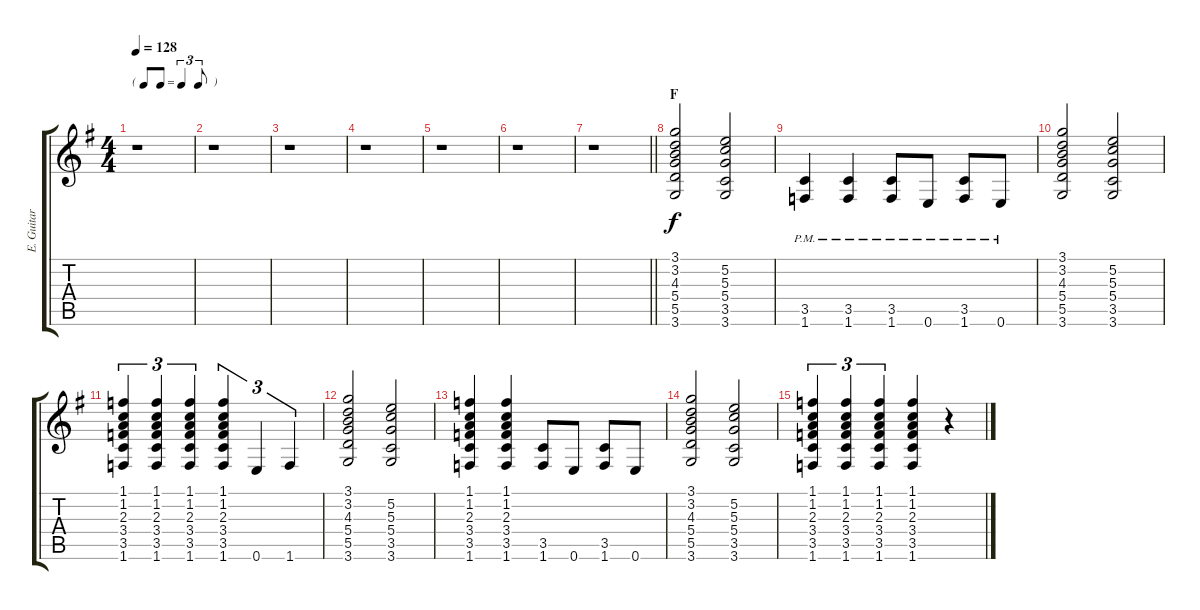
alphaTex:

\track ("E. Guitar I" "E. Guitar ") {instrument overdrivenguitar}
\staff {score tabs}
\tuning (E4 B3 G3 D3 A2 E2) {hide}
\ts (4 4)
\tf triplet8th
\tempo 128
\clef g2
\ks g
r.1{dy f} |
r.1 |
r.1 |
r.1 |
r.1 |
r.1 |
\barLineRight lightlight
r.1 |
\section ("" "F")
(3.1 3.2 4.3 5.4 5.5 3.6).2 (5.2 5.3 5.4 3.5 3.6).2 |
(3.5{pm} 1.6{pm}).4 (3.5{pm} 1.6{pm}).4 (3.5{pm} 1.6{pm}).8 0.6{pm}.8 (3.5{pm} 1.6{pm}).8 0.6{pm}.8 |
(3.1 3.2 4.3 5.4 5.5 3.6).2 (5.2 5.3 5.4 3.5 3.6).2 |
(1.1 1.2 2.3 3.4 3.5 1.6).4{tu (3 2)} (1.1 1.2 2.3 3.4 3.5 1.6).4{tu (3 2)} (1.1 1.2 2.3 3.4 3.5 1.6).4{tu (3 2)} (1.1 1.2 2.3 3.4 3.5 1.6).4{tu (3 2)} 0.6.4{tu (3 2)} 1.6.4{tu (3 2)} |
(3.1 3.2 4.3 5.4 5.5 3.6).2 (5.2 5.3 5.4 3.5 3.6).2 |
(1.1 1.2 2.3 3.4 3.5 1.6).4 (1.1 1.2 2.3 3.4 3.5 1.6).4 (3.5 1.6).8 0.6.8 (3.5 1.6).8 0.6.8 |
(3.1 3.2 4.3 5.4 5.5 3.6).2 (5.2 5.3 5.4 3.5 3.6).2 |
(1.1 1.2 2.3 3.4 3.5 1.6).4{tu (3 2)} (1.1 1.2 2.3 3.4 3.5 1.6).4{tu (3 2)} (1.1 1.2 2.3 3.4 3.5 1.6).4{tu (3 2)} (1.1 1.2 2.3 3.4 3.5 1.6).4 r.4
